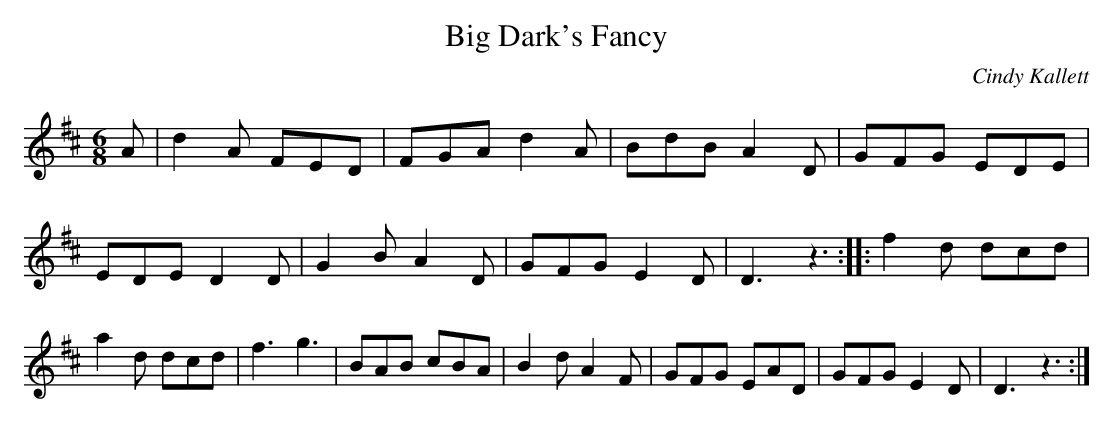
X:1
T:Big Dark's Fancy
C:Cindy Kallett
K:D
M:6/8
A | d2A FED | FGA d2 A | BdB A2D | \
GFG EDE | EDE D2 D | G2B A2D | GFG E2D | D3 z3 :: \
f2d dcd | a2d dcd | f3 g3 | BAB cBA | B2d A2F | \
GFG EAD | GFG E2D | D3 z3 :|
